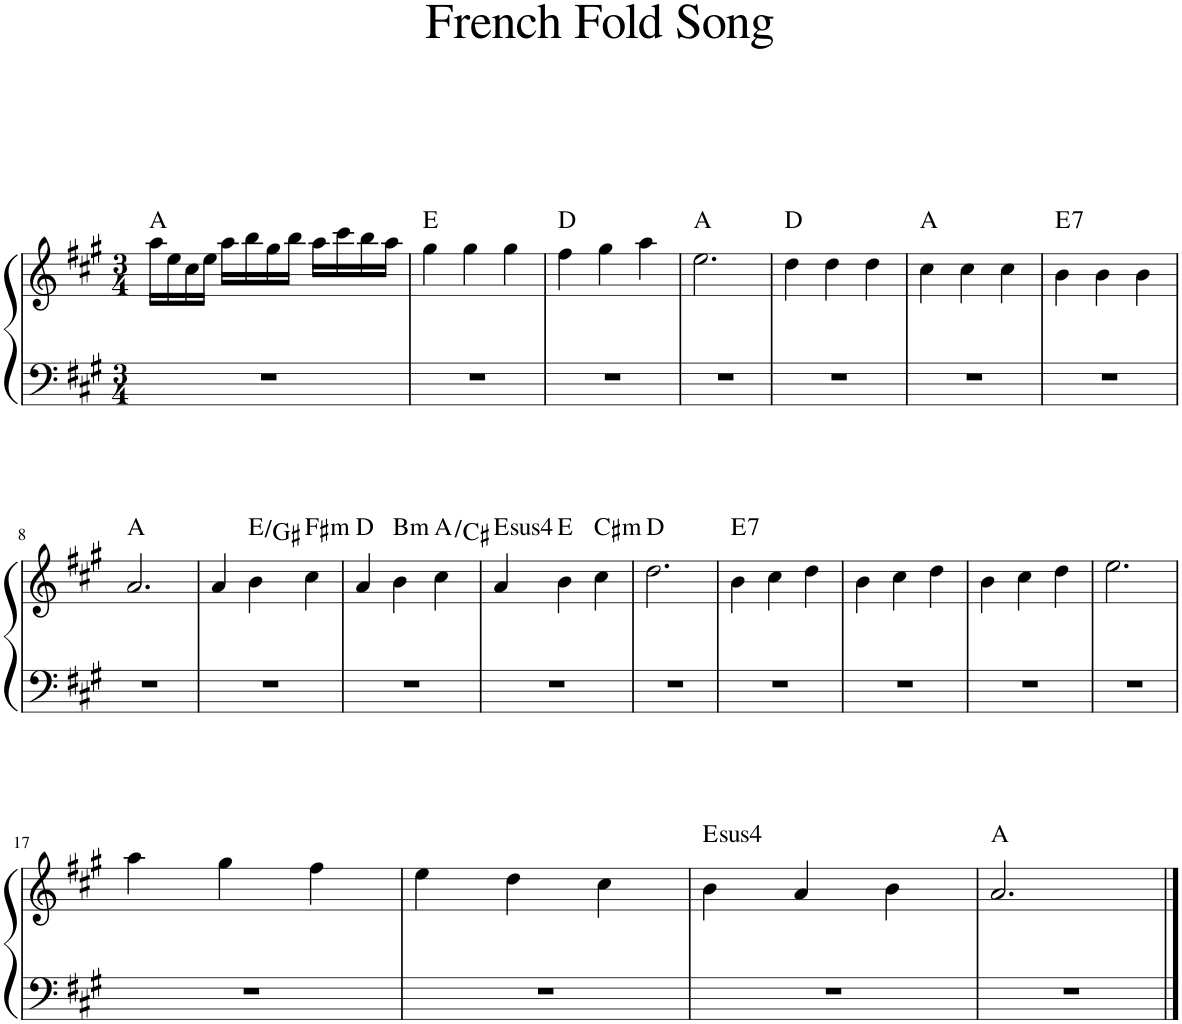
**kern	**kern	**harte
*part1	*part1	*part1
*staff2	*staff1	*
*I"Piano	*	*
*I'Pno.	*	*
*clefF4	*clefG2	*
*k[f#c#g#]	*k[f#c#g#]	*
*M3/4	*M3/4	*
=1	=1	=1
2.r	16aa\LL	A:maj
.	16ee\	.
.	16cc#\	.
.	16ee\JJ	.
.	16aa\LL	.
.	16bb\	.
.	16gg#\	.
.	16bb\JJ	.
.	16aa\LL	.
.	16ccc#\	.
.	16bb\	.
.	16aa\JJ	.
=2	=2	=2
2.r	4gg#\	E:maj
.	4gg#\	.
.	4gg#\	.
=3	=3	=3
2.r	4ff#\	D:maj
.	4gg#\	.
.	4aa\	.
=4	=4	=4
2.r	2.ee\	A:maj
=5	=5	=5
2.r	4dd\	D:maj
.	4dd\	.
.	4dd\	.
=6	=6	=6
2.r	4cc#\	A:maj
.	4cc#\	.
.	4cc#\	.
=7	=7	=7
!	!	!LO:H:kt=7
2.r	4b\	E:7
.	4b\	.
.	4b\	.
!!LO:LB:g=z
=8	=8	=8
2.r	2.a/	A:maj
=9	=9	=9
2.r	4a/	.
.	4b\	E:maj/3
!	!	!LO:H:kt=m
.	4cc#\	F#:min
=10	=10	=10
2.r	4a/	D:maj
!	!	!LO:H:kt=m
.	4b\	B:min
.	4cc#\	A:maj/3
=11	=11	=11
!	!	!LO:H:kt=4
2.r	4a/	E:sus4
.	4b\	E:maj
!	!	!LO:H:kt=m
.	4cc#\	C#:min
=12	=12	=12
2.r	2.dd\	D:maj
=13	=13	=13
!	!	!LO:H:kt=7
2.r	4b\	E:7
.	4cc#\	.
.	4dd\	.
=14	=14	=14
2.r	4b\	.
.	4cc#\	.
.	4dd\	.
=15	=15	=15
2.r	4b\	.
.	4cc#\	.
.	4dd\	.
=16	=16	=16
2.r	2.ee\	.
!!LO:LB:g=z
=17	=17	=17
2.r	4aa\	.
.	4gg#\	.
.	4ff#\	.
=18	=18	=18
2.r	4ee\	.
.	4dd\	.
.	4cc#\	.
=19	=19	=19
!	!	!LO:H:kt=4
2.r	4b\	E:sus4
.	4a/	.
.	4b\	.
=20	=20	=20
2.r	2.a/	A:maj
==	==	==
*-	*-	*-
